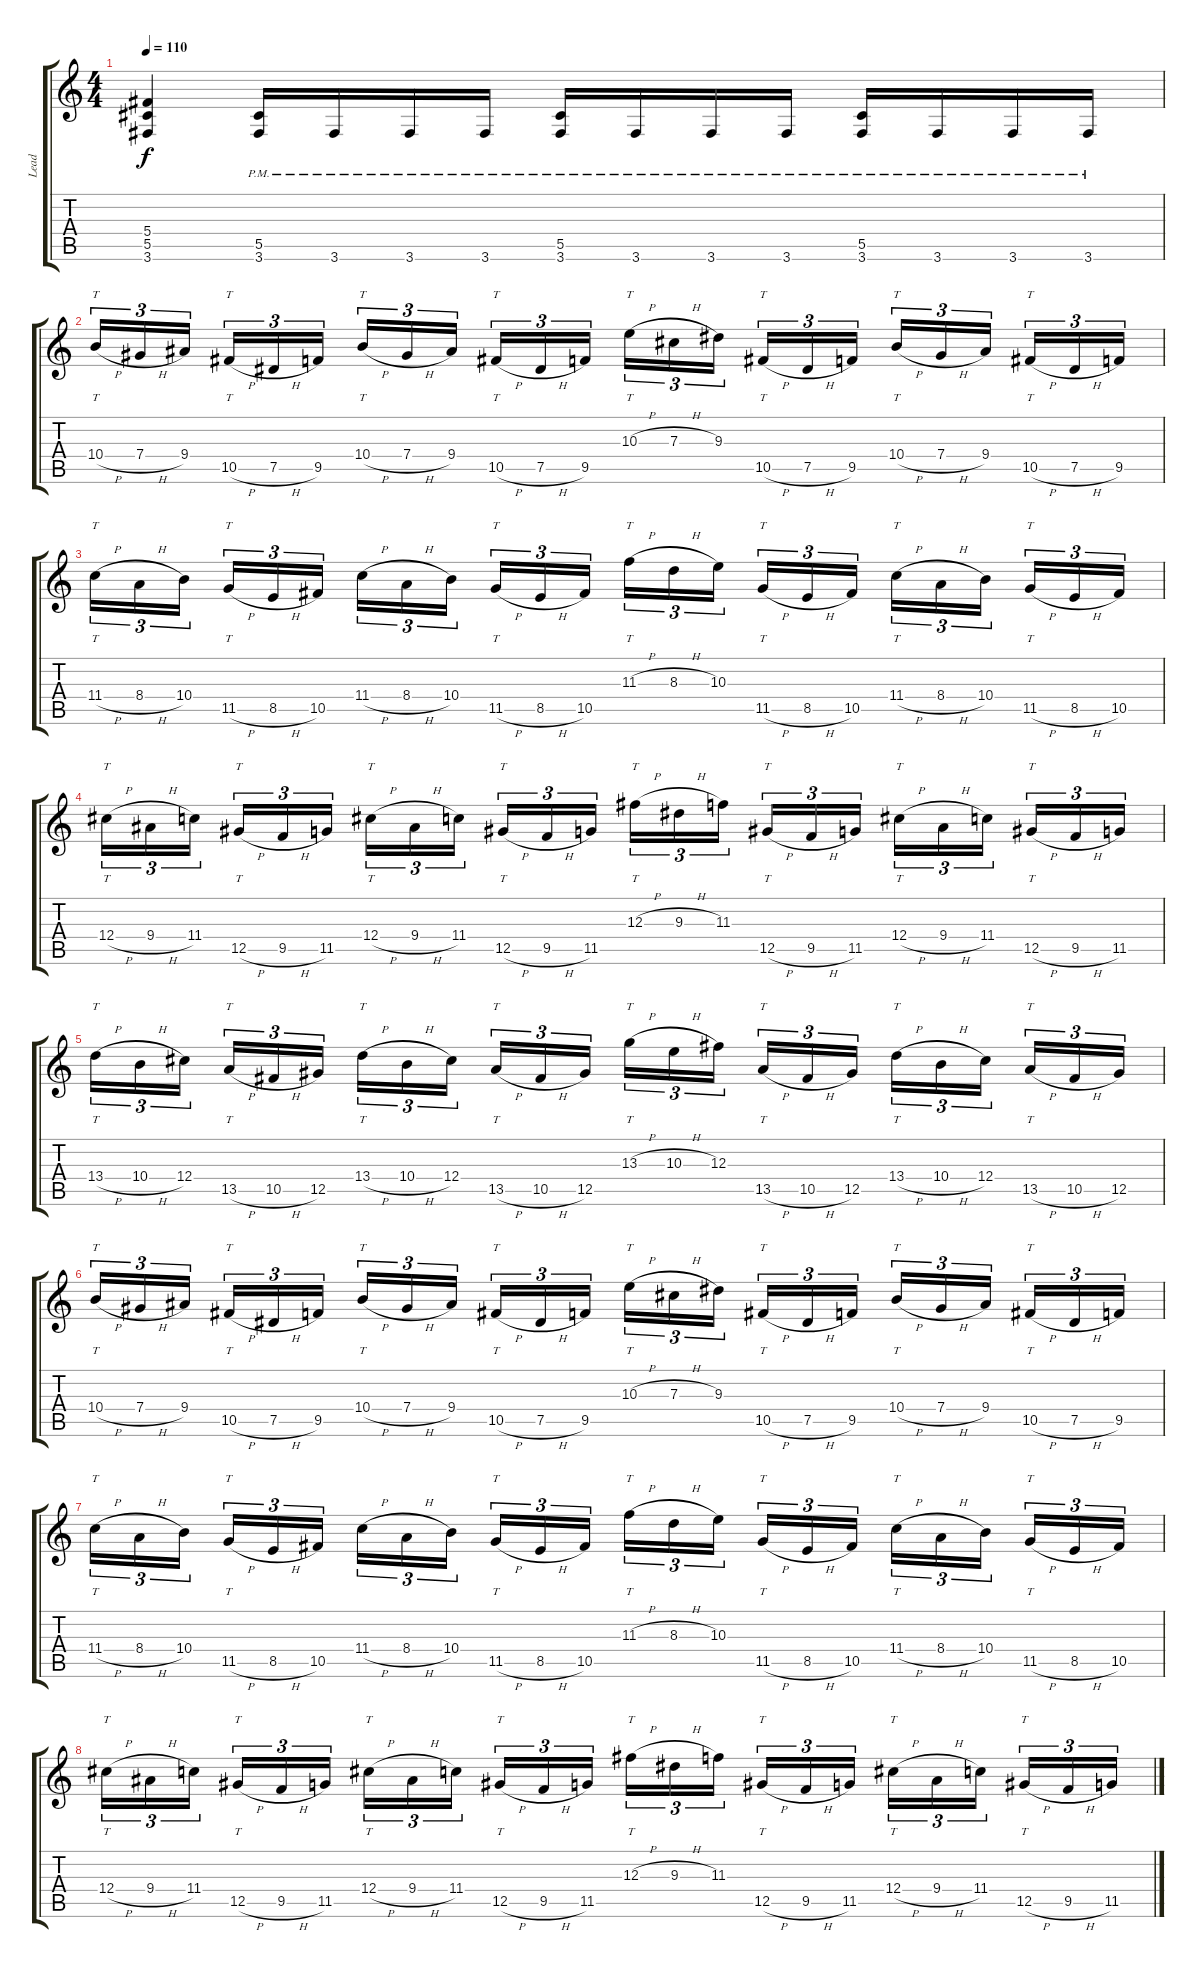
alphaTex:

\track ("Lead" "Lead") {instrument distortionguitar}
\staff {score tabs}
\tuning (Eb4 Bb3 Gb3 Db3 Ab2 Eb2) {hide}
\ts (4 4)
\tempo 110
\clef g2
\ks c
(5.4 5.5 3.6).4{dy f} (5.5{pm} 3.6{pm}).16 3.6{pm}.16 3.6{pm}.16 3.6{pm}.16 (5.5{pm} 3.6{pm}).16 3.6{pm}.16 3.6{pm}.16 3.6{pm}.16 (5.5{pm} 3.6{pm}).16 3.6{pm}.16 3.6{pm}.16 3.6{pm}.16 |
10.4{h}.16{tt tu (3 2)} 7.4{h}.16{tu (3 2)} 9.4.16{tu (3 2) beam splitsecondary} 10.5{h}.16{tt tu (3 2)} 7.5{h}.16{tu (3 2)} 9.5.16{tu (3 2)} 10.4{h}.16{tt tu (3 2)} 7.4{h}.16{tu (3 2)} 9.4.16{tu (3 2) beam splitsecondary} 10.5{h}.16{tt tu (3 2)} 7.5{h}.16{tu (3 2)} 9.5.16{tu (3 2)} 10.3{h}.16{tt tu (3 2)} 7.3{h}.16{tu (3 2)} 9.3.16{tu (3 2) beam splitsecondary} 10.5{h}.16{tt tu (3 2)} 7.5{h}.16{tu (3 2)} 9.5.16{tu (3 2)} 10.4{h}.16{tt tu (3 2)} 7.4{h}.16{tu (3 2)} 9.4.16{tu (3 2) beam splitsecondary} 10.5{h}.16{tt tu (3 2)} 7.5{h}.16{tu (3 2)} 9.5.16{tu (3 2)} |
11.4{h}.16{tt tu (3 2)} 8.4{h}.16{tu (3 2)} 10.4.16{tu (3 2) beam splitsecondary} 11.5{h}.16{tt tu (3 2)} 8.5{h}.16{tu (3 2)} 10.5.16{tu (3 2)} 11.4{h}.16{tu (3 2)} 8.4{h}.16{tu (3 2)} 10.4.16{tu (3 2) beam splitsecondary} 11.5{h}.16{tt tu (3 2)} 8.5{h}.16{tu (3 2)} 10.5.16{tu (3 2)} 11.3{h}.16{tt tu (3 2)} 8.3{h}.16{tu (3 2)} 10.3.16{tu (3 2) beam splitsecondary} 11.5{h}.16{tt tu (3 2)} 8.5{h}.16{tu (3 2)} 10.5.16{tu (3 2)} 11.4{h}.16{tt tu (3 2)} 8.4{h}.16{tu (3 2)} 10.4.16{tu (3 2) beam splitsecondary} 11.5{h}.16{tt tu (3 2)} 8.5{h}.16{tu (3 2)} 10.5.16{tu (3 2)} |
12.4{h}.16{tt tu (3 2)} 9.4{h}.16{tu (3 2)} 11.4.16{tu (3 2) beam splitsecondary} 12.5{h}.16{tt tu (3 2)} 9.5{h}.16{tu (3 2)} 11.5.16{tu (3 2)} 12.4{h}.16{tt tu (3 2)} 9.4{h}.16{tu (3 2)} 11.4.16{tu (3 2) beam splitsecondary} 12.5{h}.16{tt tu (3 2)} 9.5{h}.16{tu (3 2)} 11.5.16{tu (3 2)} 12.3{h}.16{tt tu (3 2)} 9.3{h}.16{tu (3 2)} 11.3.16{tu (3 2) beam splitsecondary} 12.5{h}.16{tt tu (3 2)} 9.5{h}.16{tu (3 2)} 11.5.16{tu (3 2)} 12.4{h}.16{tt tu (3 2)} 9.4{h}.16{tu (3 2)} 11.4.16{tu (3 2) beam splitsecondary} 12.5{h}.16{tt tu (3 2)} 9.5{h}.16{tu (3 2)} 11.5.16{tu (3 2)} |
13.4{h}.16{tt tu (3 2)} 10.4{h}.16{tu (3 2)} 12.4.16{tu (3 2) beam splitsecondary} 13.5{h}.16{tt tu (3 2)} 10.5{h}.16{tu (3 2)} 12.5.16{tu (3 2)} 13.4{h}.16{tt tu (3 2)} 10.4{h}.16{tu (3 2)} 12.4.16{tu (3 2) beam splitsecondary} 13.5{h}.16{tt tu (3 2)} 10.5{h}.16{tu (3 2)} 12.5.16{tu (3 2)} 13.3{h}.16{tt tu (3 2)} 10.3{h}.16{tu (3 2)} 12.3.16{tu (3 2) beam splitsecondary} 13.5{h}.16{tt tu (3 2)} 10.5{h}.16{tu (3 2)} 12.5.16{tu (3 2)} 13.4{h}.16{tt tu (3 2)} 10.4{h}.16{tu (3 2)} 12.4.16{tu (3 2) beam splitsecondary} 13.5{h}.16{tt tu (3 2)} 10.5{h}.16{tu (3 2)} 12.5.16{tu (3 2)} |
10.4{h}.16{tt tu (3 2)} 7.4{h}.16{tu (3 2)} 9.4.16{tu (3 2) beam splitsecondary} 10.5{h}.16{tt tu (3 2)} 7.5{h}.16{tu (3 2)} 9.5.16{tu (3 2)} 10.4{h}.16{tt tu (3 2)} 7.4{h}.16{tu (3 2)} 9.4.16{tu (3 2) beam splitsecondary} 10.5{h}.16{tt tu (3 2)} 7.5{h}.16{tu (3 2)} 9.5.16{tu (3 2)} 10.3{h}.16{tt tu (3 2)} 7.3{h}.16{tu (3 2)} 9.3.16{tu (3 2) beam splitsecondary} 10.5{h}.16{tt tu (3 2)} 7.5{h}.16{tu (3 2)} 9.5.16{tu (3 2)} 10.4{h}.16{tt tu (3 2)} 7.4{h}.16{tu (3 2)} 9.4.16{tu (3 2) beam splitsecondary} 10.5{h}.16{tt tu (3 2)} 7.5{h}.16{tu (3 2)} 9.5.16{tu (3 2)} |
11.4{h}.16{tt tu (3 2)} 8.4{h}.16{tu (3 2)} 10.4.16{tu (3 2) beam splitsecondary} 11.5{h}.16{tt tu (3 2)} 8.5{h}.16{tu (3 2)} 10.5.16{tu (3 2)} 11.4{h}.16{tu (3 2)} 8.4{h}.16{tu (3 2)} 10.4.16{tu (3 2) beam splitsecondary} 11.5{h}.16{tt tu (3 2)} 8.5{h}.16{tu (3 2)} 10.5.16{tu (3 2)} 11.3{h}.16{tt tu (3 2)} 8.3{h}.16{tu (3 2)} 10.3.16{tu (3 2) beam splitsecondary} 11.5{h}.16{tt tu (3 2)} 8.5{h}.16{tu (3 2)} 10.5.16{tu (3 2)} 11.4{h}.16{tt tu (3 2)} 8.4{h}.16{tu (3 2)} 10.4.16{tu (3 2) beam splitsecondary} 11.5{h}.16{tt tu (3 2)} 8.5{h}.16{tu (3 2)} 10.5.16{tu (3 2)} |
12.4{h}.16{tt tu (3 2)} 9.4{h}.16{tu (3 2)} 11.4.16{tu (3 2) beam splitsecondary} 12.5{h}.16{tt tu (3 2)} 9.5{h}.16{tu (3 2)} 11.5.16{tu (3 2)} 12.4{h}.16{tt tu (3 2)} 9.4{h}.16{tu (3 2)} 11.4.16{tu (3 2) beam splitsecondary} 12.5{h}.16{tt tu (3 2)} 9.5{h}.16{tu (3 2)} 11.5.16{tu (3 2)} 12.3{h}.16{tt tu (3 2)} 9.3{h}.16{tu (3 2)} 11.3.16{tu (3 2) beam splitsecondary} 12.5{h}.16{tt tu (3 2)} 9.5{h}.16{tu (3 2)} 11.5.16{tu (3 2)} 12.4{h}.16{tt tu (3 2)} 9.4{h}.16{tu (3 2)} 11.4.16{tu (3 2) beam splitsecondary} 12.5{h}.16{tt tu (3 2)} 9.5{h}.16{tu (3 2)} 11.5.16{tu (3 2)}
